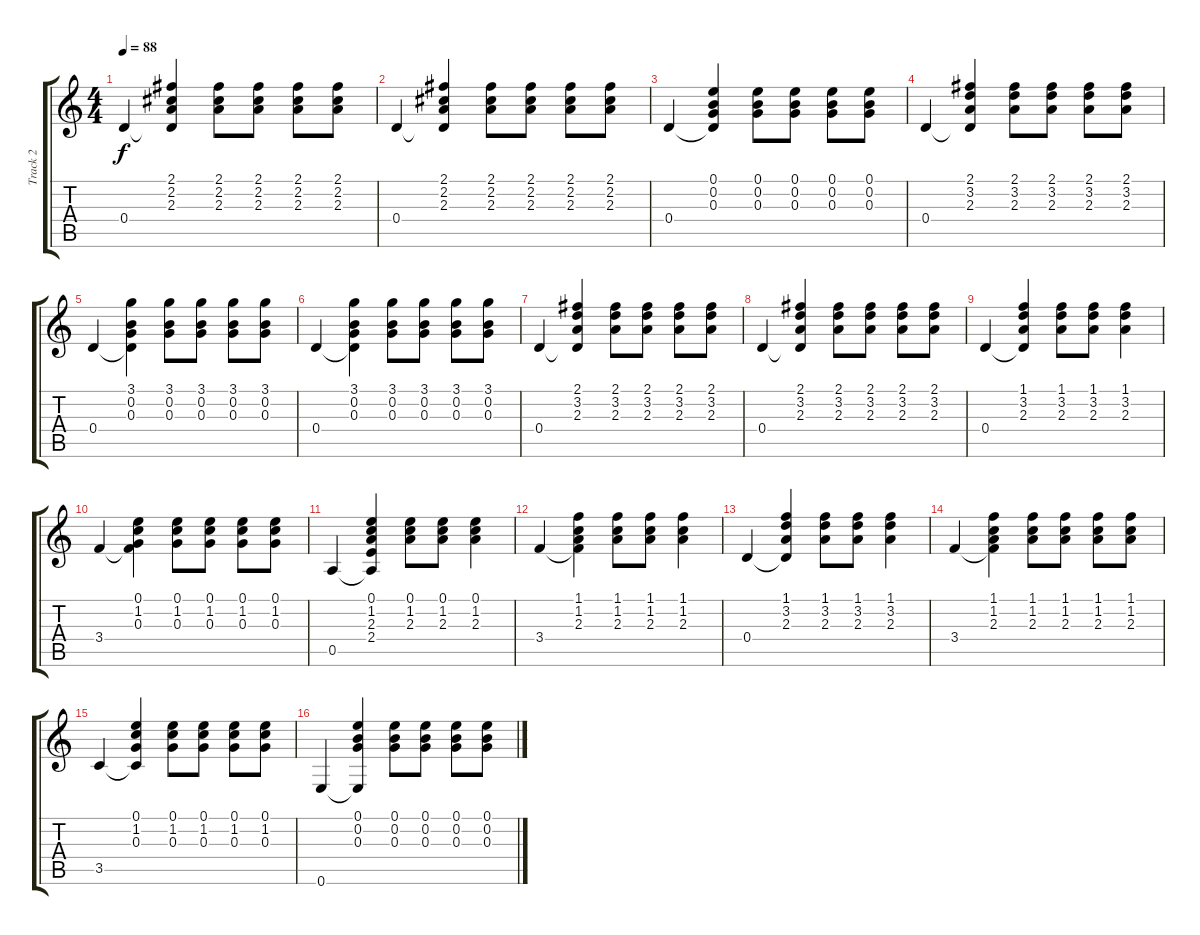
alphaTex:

\track ("Track 2" "Track 2") {instrument acousticguitarnylon}
\staff {score tabs}
\tuning (E4 B3 G3 D3 A2 E2) {hide}
\ts (4 4)
\tempo 88
\clef g2
\ks c
0.4.4{dy f instrument acousticguitarnylon} (2.1 2.2 2.3 0.4{t}).4 (2.1 2.2 2.3).8 (2.1 2.2 2.3).8 (2.1 2.2 2.3).8 (2.1 2.2 2.3).8 |
0.4.4 (2.1 2.2 2.3 0.4{t}).4 (2.1 2.2 2.3).8 (2.1 2.2 2.3).8 (2.1 2.2 2.3).8 (2.1 2.2 2.3).8 |
0.4.4 (0.1 0.2 0.3 0.4{t}).4 (0.1 0.2 0.3).8 (0.1 0.2 0.3).8 (0.1 0.2 0.3).8 (0.1 0.2 0.3).8 |
0.4.4 (2.1 3.2 2.3 0.4{t}).4 (2.1 3.2 2.3).8 (2.1 3.2 2.3).8 (2.1 3.2 2.3).8 (2.1 3.2 2.3).8 |
0.4.4 (3.1 0.2 0.3 0.4{t}).4 (3.1 0.2 0.3).8 (3.1 0.2 0.3).8 (3.1 0.2 0.3).8 (3.1 0.2 0.3).8 |
0.4.4 (3.1 0.2 0.3 0.4{t}).4 (3.1 0.2 0.3).8 (3.1 0.2 0.3).8 (3.1 0.2 0.3).8 (3.1 0.2 0.3).8 |
0.4.4 (2.1 3.2 2.3 0.4{t}).4 (2.1 3.2 2.3).8 (2.1 3.2 2.3).8 (2.1 3.2 2.3).8 (2.1 3.2 2.3).8 |
0.4.4 (2.1 3.2 2.3 0.4{t}).4 (2.1 3.2 2.3).8 (2.1 3.2 2.3).8 (2.1 3.2 2.3).8 (2.1 3.2 2.3).8 |
0.4.4 (1.1 3.2 2.3 0.4{t}).4 (1.1 3.2 2.3).8 (1.1 3.2 2.3).8 (1.1 3.2 2.3).4 |
3.4.4 (0.1 1.2 0.3 3.4{t}).4 (0.1 1.2 0.3).8 (0.1 1.2 0.3).8 (0.1 1.2 0.3).8 (0.1 1.2 0.3).8 |
0.5.4 (0.1 1.2 2.3 2.4 0.5{t}).4 (0.1 1.2 2.3).8 (0.1 1.2 2.3).8 (0.1 1.2 2.3).4 |
3.4.4 (1.1 1.2 2.3 3.4{t}).4 (1.1 1.2 2.3).8 (1.1 1.2 2.3).8 (1.1 1.2 2.3).4 |
0.4.4 (1.1 3.2 2.3 0.4{t}).4 (1.1 3.2 2.3).8 (1.1 3.2 2.3).8 (1.1 3.2 2.3).4 |
3.4.4 (1.1 1.2 2.3 3.4{t}).4 (1.1 1.2 2.3).8 (1.1 1.2 2.3).8 (1.1 1.2 2.3).8 (1.1 1.2 2.3).8 |
3.5.4 (0.1 1.2 0.3 3.5{t}).4 (0.1 1.2 0.3).8 (0.1 1.2 0.3).8 (0.1 1.2 0.3).8 (0.1 1.2 0.3).8 |
0.6.4 (0.1 0.2 0.3 0.6{t}).4 (0.1 0.2 0.3).8 (0.1 0.2 0.3).8 (0.1 0.2 0.3).8 (0.1 0.2 0.3).8
